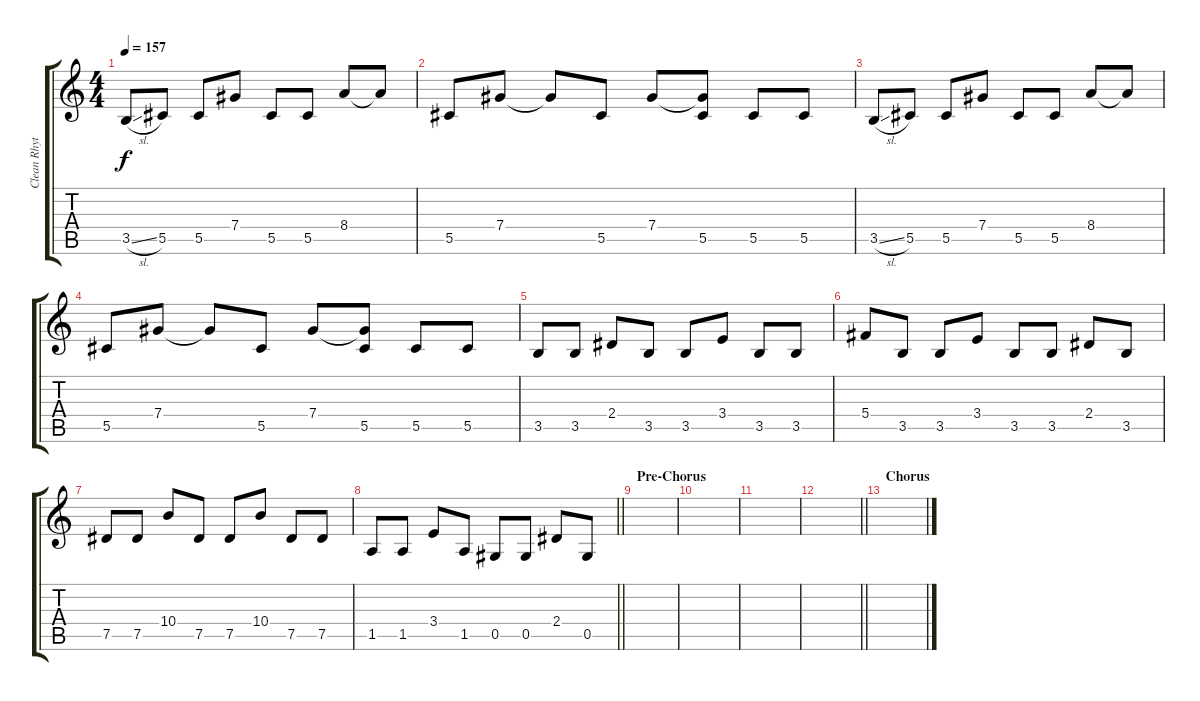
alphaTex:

\track ("Clean Rhytm Guitar [R]" "Clean Rhyt") {instrument electricguitarclean}
\staff {score tabs}
\tuning (Eb4 Bb3 Gb3 Db3 Ab2 Db2) {hide}
\ts (4 4)
\tempo 157
\clef g2
\ks c
3.5{sl}.8{dy f} 5.5.8 5.5.8 7.4.8 5.5.8 5.5.8 8.4.8 8.4{t}.8 |
5.5.8 7.4.8 7.4{t}.8 5.5.8 7.4.8 (7.4{t} 5.5).8 5.5.8 5.5.8 |
3.5{sl}.8 5.5.8 5.5.8 7.4.8 5.5.8 5.5.8 8.4.8 8.4{t}.8 |
5.5.8 7.4.8 7.4{t}.8 5.5.8 7.4.8 (7.4{t} 5.5).8 5.5.8 5.5.8 |
3.5.8 3.5.8 2.4.8 3.5.8 3.5.8 3.4.8 3.5.8 3.5.8 |
5.4.8 3.5.8 3.5.8 3.4.8 3.5.8 3.5.8 2.4.8 3.5.8 |
7.5.8 7.5.8 10.4.8 7.5.8 7.5.8 10.4.8 7.5.8 7.5.8 |
\barLineRight lightlight
1.5.8 1.5.8 3.4.8 1.5.8 0.5.8 0.5.8 2.4.8 0.5.8 |
\section ("" "Pre-Chorus")
|
|
|
\barLineRight lightlight
|
\section ("" "Chorus")
